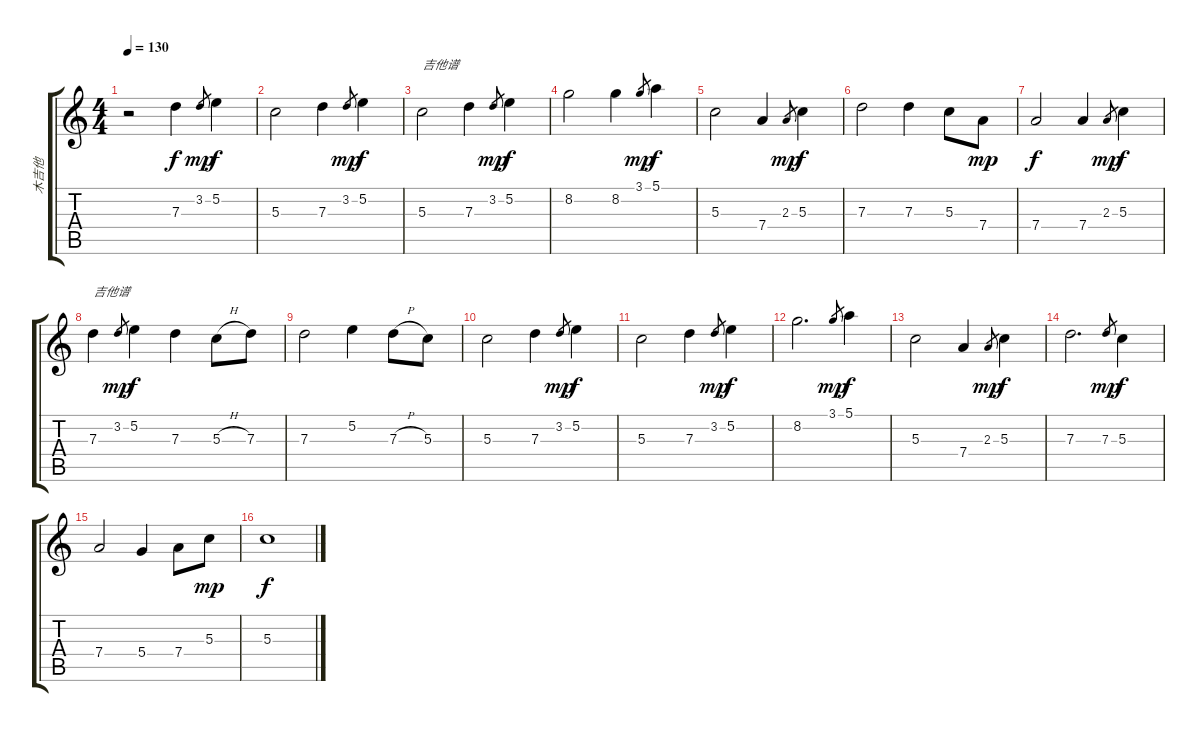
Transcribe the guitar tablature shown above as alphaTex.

\track ("木吉他" "木吉他") {instrument acousticguitarnylon}
\staff {score tabs}
\tuning (E4 B3 G3 D3 A2 E2) {hide}
\ts (4 4)
\tempo 130
\clef g2
\ks c
r.2{dy f instrument acousticguitarnylon} 7.3.4 3.2.8{gr dy mp} 5.2.4{dy f} |
5.3.2 7.3.4 3.2.8{gr dy mp} 5.2.4{dy f} |
5.3.2{txt "吉他谱"} 7.3.4 3.2.8{gr dy mp} 5.2.4{dy f} |
8.2.2 8.2.4 3.1.8{gr dy mp} 5.1.4{dy f} |
5.3.2 7.4.4 2.3.8{gr dy mp} 5.3.4{dy f} |
7.3.2 7.3.4 5.3.8 7.4.8{dy mp} |
7.4.2{dy f} 7.4.4 2.3.8{gr dy mp} 5.3.4{dy f} |
7.3.4{txt "吉他谱"} 3.2.8{gr dy mp} 5.2.4{dy f} 7.3.4 5.3{h}.8 7.3.8 |
7.3.2 5.2.4 7.3{h}.8 5.3.8 |
5.3.2 7.3.4 3.2.8{gr dy mp} 5.2.4{dy f} |
5.3.2 7.3.4 3.2.8{gr dy mp} 5.2.4{dy f} |
8.2.2{d} 3.1.8{gr dy mp} 5.1.4{dy f} |
5.3.2 7.4.4 2.3.8{gr dy mp} 5.3.4{dy f} |
7.3.2{d} 7.3.8{gr dy mp} 5.3.4{dy f} |
7.4.2 5.4.4 7.4.8 5.3.8{dy mp} |
5.3.1{dy f}
